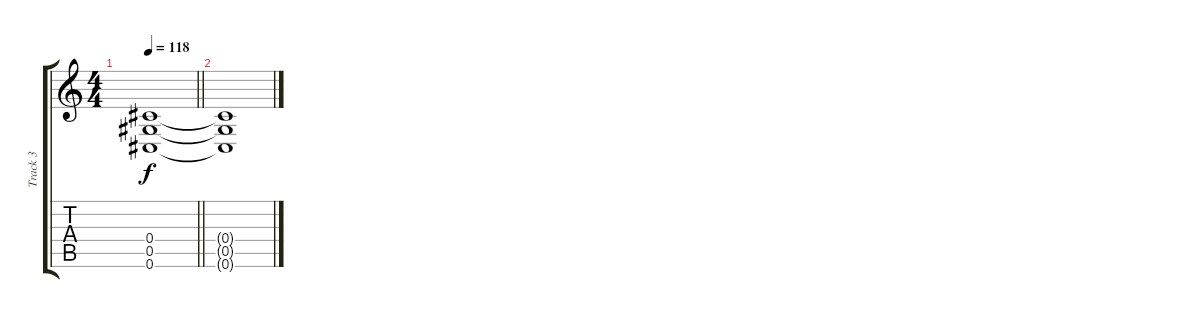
\track ("Track 3" "Track 3") {instrument distortionguitar}
\staff {score tabs}
\tuning (Eb4 Bb3 Gb3 Db3 Ab2 Db2) {hide}
\ts (4 4)
\tempo 118
\clef g2
\barLineRight lightlight
\ks c
(0.4{t} 0.5{t} 0.6{t}).1{dy f} |
(0.4{t} 0.5{t} 0.6{t}).1
